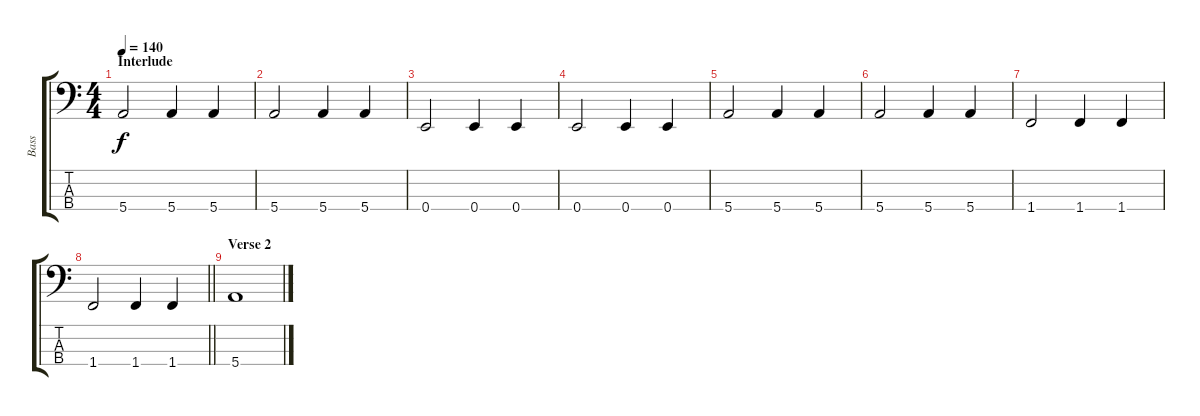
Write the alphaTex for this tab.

\track ("Bass" "Bass") {instrument electricbassfinger}
\staff {score tabs}
\tuning (G2 D2 A1 E1) {hide}
\ts (4 4)
\section ("" "Interlude")
\tempo 140
\clef f4
\ks c
5.4.2{dy f} 5.4.4 5.4.4 |
5.4.2 5.4.4 5.4.4 |
0.4.2 0.4.4 0.4.4 |
0.4.2 0.4.4 0.4.4 |
5.4.2 5.4.4 5.4.4 |
5.4.2 5.4.4 5.4.4 |
1.4.2 1.4.4 1.4.4 |
\barLineRight lightlight
1.4.2 1.4.4 1.4.4 |
\section ("" "Verse 2")
5.4.1
